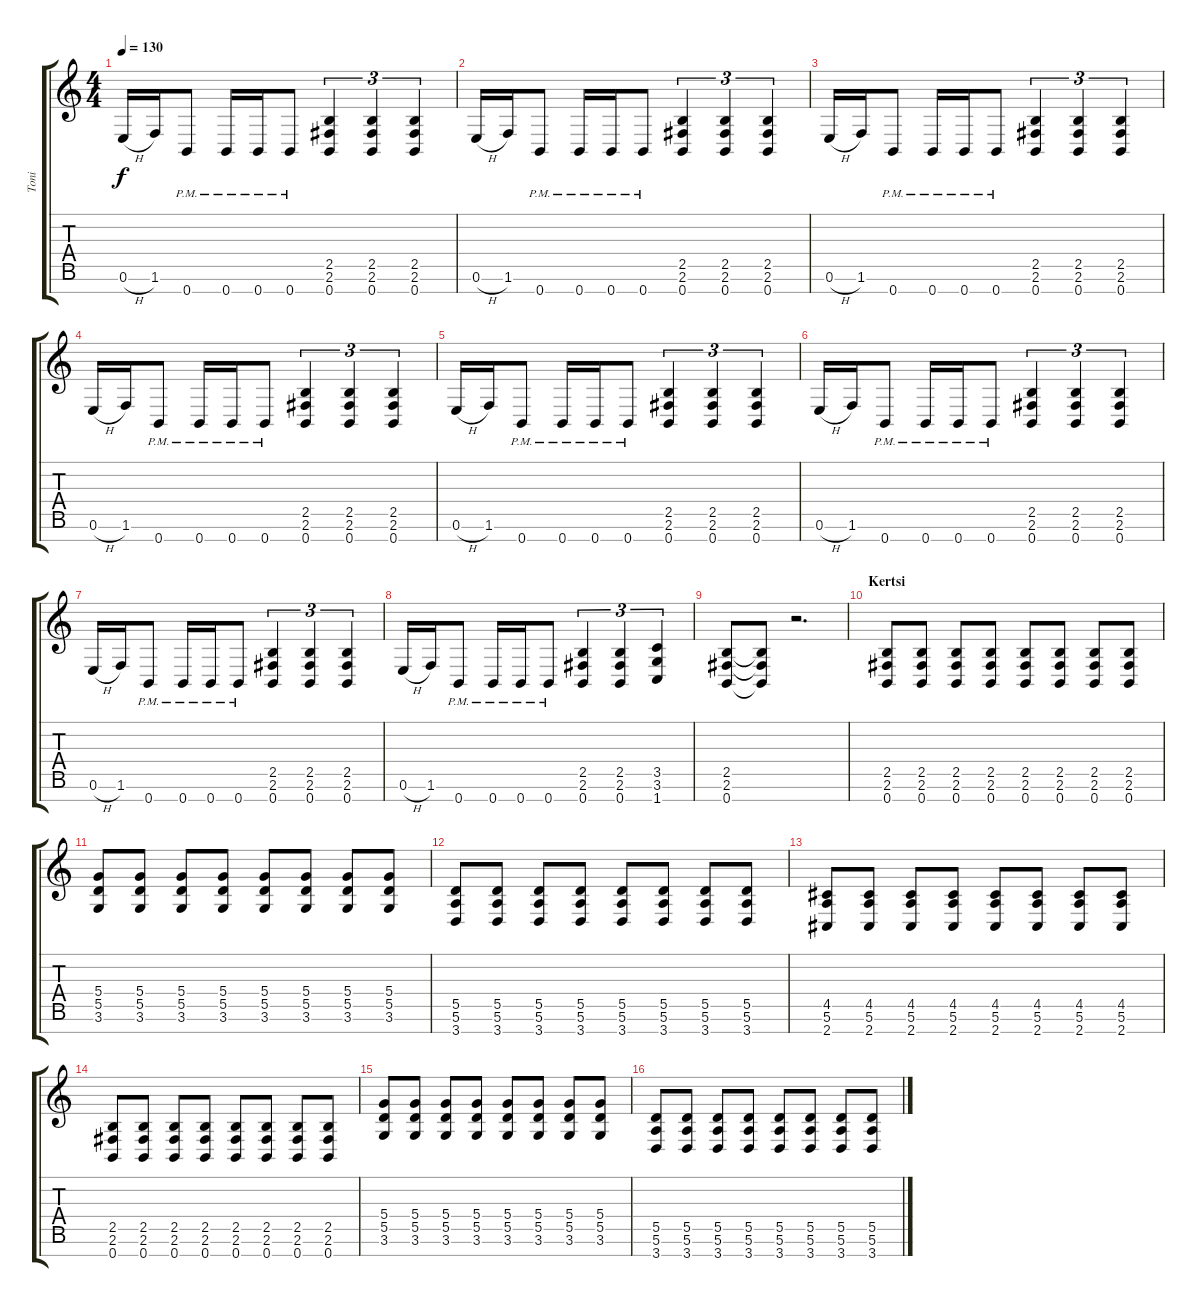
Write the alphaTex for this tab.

\track ("Toni" "Toni") {instrument distortionguitar}
\staff {score tabs}
\tuning (E4 B3 G3 D3 A2 E2 B1) {hide}
\ts (4 4)
\tempo 130
\clef g2
\ks c
0.6{h}.16{dy f} 1.6.16 0.7{pm}.8 0.7{pm}.16 0.7{pm}.16 0.7{pm}.8 (2.5 2.6 0.7).4{tu (3 2)} (2.5 2.6 0.7).4{tu (3 2)} (2.5 2.6 0.7).4{tu (3 2)} |
0.6{h}.16 1.6.16 0.7{pm}.8 0.7{pm}.16 0.7{pm}.16 0.7{pm}.8 (2.5 2.6 0.7).4{tu (3 2)} (2.5 2.6 0.7).4{tu (3 2)} (2.5 2.6 0.7).4{tu (3 2)} |
0.6{h}.16 1.6.16 0.7{pm}.8 0.7{pm}.16 0.7{pm}.16 0.7{pm}.8 (2.5 2.6 0.7).4{tu (3 2)} (2.5 2.6 0.7).4{tu (3 2)} (2.5 2.6 0.7).4{tu (3 2)} |
0.6{h}.16 1.6.16 0.7{pm}.8 0.7{pm}.16 0.7{pm}.16 0.7{pm}.8 (2.5 2.6 0.7).4{tu (3 2)} (2.5 2.6 0.7).4{tu (3 2)} (2.5 2.6 0.7).4{tu (3 2)} |
0.6{h}.16 1.6.16 0.7{pm}.8 0.7{pm}.16 0.7{pm}.16 0.7{pm}.8 (2.5 2.6 0.7).4{tu (3 2)} (2.5 2.6 0.7).4{tu (3 2)} (2.5 2.6 0.7).4{tu (3 2)} |
0.6{h}.16 1.6.16 0.7{pm}.8 0.7{pm}.16 0.7{pm}.16 0.7{pm}.8 (2.5 2.6 0.7).4{tu (3 2)} (2.5 2.6 0.7).4{tu (3 2)} (2.5 2.6 0.7).4{tu (3 2)} |
0.6{h}.16 1.6.16 0.7{pm}.8 0.7{pm}.16 0.7{pm}.16 0.7{pm}.8 (2.5 2.6 0.7).4{tu (3 2)} (2.5 2.6 0.7).4{tu (3 2)} (2.5 2.6 0.7).4{tu (3 2)} |
0.6{h}.16 1.6.16 0.7{pm}.8 0.7{pm}.16 0.7{pm}.16 0.7{pm}.8 (2.5 2.6 0.7).4{tu (3 2)} (2.5 2.6 0.7).4{tu (3 2)} (3.5 3.6 1.7).4{tu (3 2)} |
(2.5 2.6 0.7).8 (2.5{t} 2.6{t} 0.7{t}).8 r.2{d} |
\section ("" "Kertsi")
(2.5 2.6 0.7).8 (2.5 2.6 0.7).8 (2.5 2.6 0.7).8 (2.5 2.6 0.7).8 (2.5 2.6 0.7).8 (2.5 2.6 0.7).8 (2.5 2.6 0.7).8 (2.5 2.6 0.7).8 |
(5.4 5.5 3.6).8 (5.4 5.5 3.6).8 (5.4 5.5 3.6).8 (5.4 5.5 3.6).8 (5.4 5.5 3.6).8 (5.4 5.5 3.6).8 (5.4 5.5 3.6).8 (5.4 5.5 3.6).8 |
(5.5 5.6 3.7).8 (5.5 5.6 3.7).8 (5.5 5.6 3.7).8 (5.5 5.6 3.7).8 (5.5 5.6 3.7).8 (5.5 5.6 3.7).8 (5.5 5.6 3.7).8 (5.5 5.6 3.7).8 |
(4.5 5.6 2.7).8 (4.5 5.6 2.7).8 (4.5 5.6 2.7).8 (4.5 5.6 2.7).8 (4.5 5.6 2.7).8 (4.5 5.6 2.7).8 (4.5 5.6 2.7).8 (4.5 5.6 2.7).8 |
(2.5 2.6 0.7).8 (2.5 2.6 0.7).8 (2.5 2.6 0.7).8 (2.5 2.6 0.7).8 (2.5 2.6 0.7).8 (2.5 2.6 0.7).8 (2.5 2.6 0.7).8 (2.5 2.6 0.7).8 |
(5.4 5.5 3.6).8 (5.4 5.5 3.6).8 (5.4 5.5 3.6).8 (5.4 5.5 3.6).8 (5.4 5.5 3.6).8 (5.4 5.5 3.6).8 (5.4 5.5 3.6).8 (5.4 5.5 3.6).8 |
(5.5 5.6 3.7).8 (5.5 5.6 3.7).8 (5.5 5.6 3.7).8 (5.5 5.6 3.7).8 (5.5 5.6 3.7).8 (5.5 5.6 3.7).8 (5.5 5.6 3.7).8 (5.5 5.6 3.7).8
